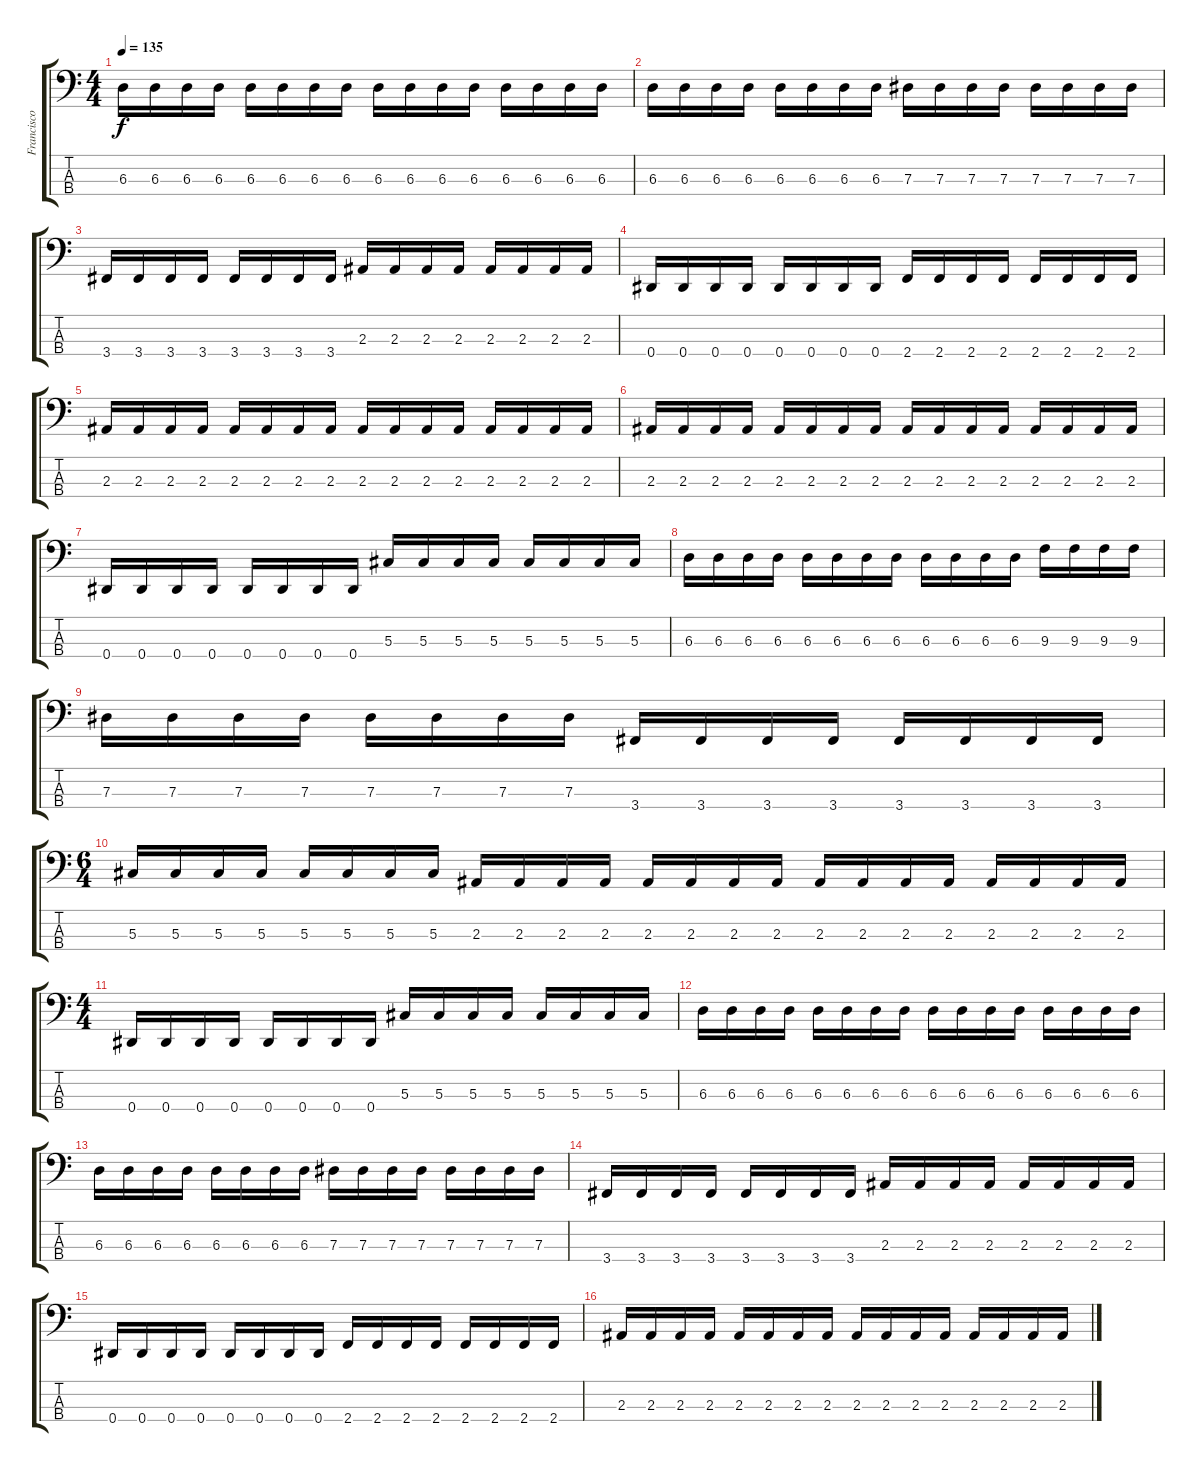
\track ("Francisco Fidalgo" "Francisco ") {instrument electricbasspick}
\staff {score tabs}
\tuning (Gb2 Db2 Ab1 Eb1) {hide}
\ts (4 4)
\tempo 135
\clef f4
\ks c
6.3.16{dy f} 6.3.16 6.3.16 6.3.16 6.3.16 6.3.16 6.3.16 6.3.16 6.3.16 6.3.16 6.3.16 6.3.16 6.3.16 6.3.16 6.3.16 6.3.16 |
6.3.16 6.3.16 6.3.16 6.3.16 6.3.16 6.3.16 6.3.16 6.3.16 7.3.16 7.3.16 7.3.16 7.3.16 7.3.16 7.3.16 7.3.16 7.3.16 |
3.4.16 3.4.16 3.4.16 3.4.16 3.4.16 3.4.16 3.4.16 3.4.16 2.3.16 2.3.16 2.3.16 2.3.16 2.3.16 2.3.16 2.3.16 2.3.16 |
0.4.16 0.4.16 0.4.16 0.4.16 0.4.16 0.4.16 0.4.16 0.4.16 2.4.16 2.4.16 2.4.16 2.4.16 2.4.16 2.4.16 2.4.16 2.4.16 |
2.3.16 2.3.16 2.3.16 2.3.16 2.3.16 2.3.16 2.3.16 2.3.16 2.3.16 2.3.16 2.3.16 2.3.16 2.3.16 2.3.16 2.3.16 2.3.16 |
2.3.16 2.3.16 2.3.16 2.3.16 2.3.16 2.3.16 2.3.16 2.3.16 2.3.16 2.3.16 2.3.16 2.3.16 2.3.16 2.3.16 2.3.16 2.3.16 |
0.4.16 0.4.16 0.4.16 0.4.16 0.4.16 0.4.16 0.4.16 0.4.16 5.3.16 5.3.16 5.3.16 5.3.16 5.3.16 5.3.16 5.3.16 5.3.16 |
6.3.16 6.3.16 6.3.16 6.3.16 6.3.16 6.3.16 6.3.16 6.3.16 6.3.16 6.3.16 6.3.16 6.3.16 9.3.16 9.3.16 9.3.16 9.3.16 |
7.3.16 7.3.16 7.3.16 7.3.16 7.3.16 7.3.16 7.3.16 7.3.16 3.4.16 3.4.16 3.4.16 3.4.16 3.4.16 3.4.16 3.4.16 3.4.16 |
\ts (6 4)
5.3.16 5.3.16 5.3.16 5.3.16 5.3.16 5.3.16 5.3.16 5.3.16 2.3.16 2.3.16 2.3.16 2.3.16 2.3.16 2.3.16 2.3.16 2.3.16 2.3.16 2.3.16 2.3.16 2.3.16 2.3.16 2.3.16 2.3.16 2.3.16 |
\ts (4 4)
0.4.16 0.4.16 0.4.16 0.4.16 0.4.16 0.4.16 0.4.16 0.4.16 5.3.16 5.3.16 5.3.16 5.3.16 5.3.16 5.3.16 5.3.16 5.3.16 |
6.3.16 6.3.16 6.3.16 6.3.16 6.3.16 6.3.16 6.3.16 6.3.16 6.3.16 6.3.16 6.3.16 6.3.16 6.3.16 6.3.16 6.3.16 6.3.16 |
6.3.16 6.3.16 6.3.16 6.3.16 6.3.16 6.3.16 6.3.16 6.3.16 7.3.16 7.3.16 7.3.16 7.3.16 7.3.16 7.3.16 7.3.16 7.3.16 |
3.4.16 3.4.16 3.4.16 3.4.16 3.4.16 3.4.16 3.4.16 3.4.16 2.3.16 2.3.16 2.3.16 2.3.16 2.3.16 2.3.16 2.3.16 2.3.16 |
0.4.16 0.4.16 0.4.16 0.4.16 0.4.16 0.4.16 0.4.16 0.4.16 2.4.16 2.4.16 2.4.16 2.4.16 2.4.16 2.4.16 2.4.16 2.4.16 |
2.3.16 2.3.16 2.3.16 2.3.16 2.3.16 2.3.16 2.3.16 2.3.16 2.3.16 2.3.16 2.3.16 2.3.16 2.3.16 2.3.16 2.3.16 2.3.16
